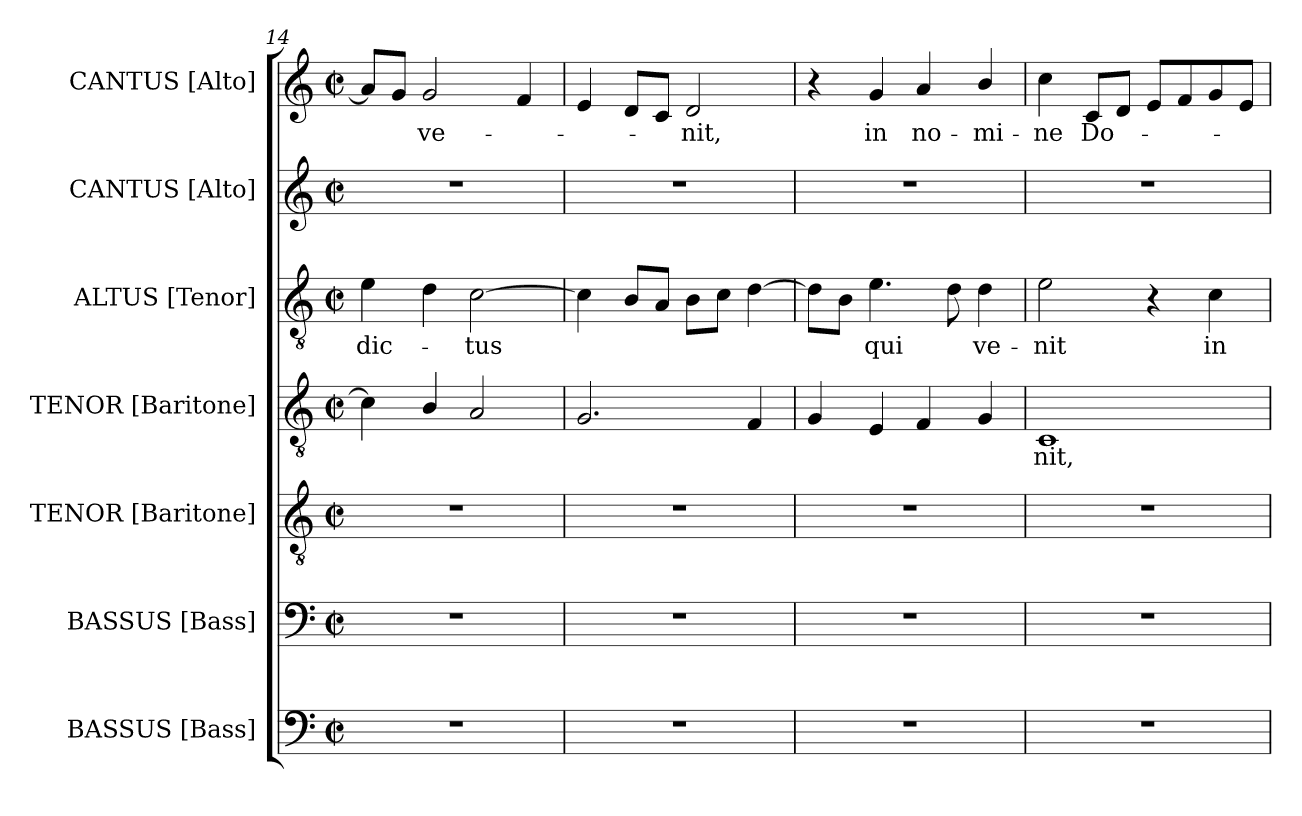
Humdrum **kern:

**kern	**kern	**kern	**kern	**text	**kern	**text	**kern	**kern	**text
*part7	*part6	*part5	*part4	*part4	*part3	*part3	*part2	*part1	*part1
*staff7	*staff6	*staff5	*staff4	*staff4	*staff3	*staff3	*staff2	*staff1	*staff1
*I"BASSUS [Bass]	*I"BASSUS [Bass]	*I"TENOR [Baritone]	*I"TENOR [Baritone]	*	*I"ALTUS [Tenor]	*	*I"CANTUS [Alto]	*I"CANTUS [Alto]	*
*I'B.	*I'B.	*I'Bar.	*I'Bar.	*	*I'T.	*	*I'A.	*I'A.	*
*clefF4	*clefF4	*clefGv2	*clefGv2	*	*clefGv2	*	*clefG2	*clefG2	*
*	*	*ITrd7c12	*ITrd7c12	*	*ITrd7c12	*	*	*	*
*k[]	*k[]	*k[]	*k[]	*	*k[]	*	*k[]	*k[]	*
*C:	*C:	*C:	*C:	*	*C:	*	*C:	*C:	*
*M2/2	*M2/2	*M2/2	*M2/2	*	*M2/2	*	*M2/2	*M2/2	*
*met(c|)	*met(c|)	*met(c|)	*met(c|)	*	*met(c|)	*	*met(c|)	*met(c|)	*
=14	=14	=14	=14	=14	=14	=14	=14	=14	=14
!	!	!	!	!	!	!LO:LY:b:color=#000000	!	!	!
1r	1r	1r	4Ci\]	.	4Ei\	-dic-	1r	8ai/L]	.
.	.	.	.	.	.	.	.	8gi/J	.
!	!	!	!	!	!	!	!	!	!LO:LY:b:color=#000000
.	.	.	4BBi/	.	4Di\	.	.	2gi/	ve-
!	!	!	!	!	!	!LO:LY:b:color=#000000	!	!	!
.	.	.	2AAi/	.	[>2Ci\	-tus	.	.	.
.	.	.	.	.	.	.	.	4fi/	.
=15	=15	=15	=15	=15	=15	=15	=15	=15	=15
1r	1r	1r	2.GGi/	.	4Ci\]	.	1r	4ei/	.
.	.	.	.	.	8BBi/L	.	.	8di/L	.
.	.	.	.	.	8AAi/J	.	.	8ci/J	.
!	!	!	!	!	!	!	!	!	!LO:LY:b:color=#000000
.	.	.	.	.	8BBi\L	.	.	2di/	-nit,
.	.	.	.	.	8Ci\J	.	.	.	.
.	.	.	4FFi/	.	[>4Di\	.	.	.	.
=16	=16	=16	=16	=16	=16	=16	=16	=16	=16
1r	1r	1r	4GGi/	.	8Di\L]	.	1r	4r	.
.	.	.	.	.	8BBi\J	.	.	.	.
!	!	!	!	!	!	!LO:LY:b:color=#000000	!	!	!
!	!	!	!	!	!	!	!	!	!LO:LY:b:color=#000000
.	.	.	4EEi/	.	4.Ei\	qui	.	4gi/	in
!	!	!	!	!	!	!	!	!	!LO:LY:b:color=#000000
.	.	.	4FFi/	.	.	.	.	4ai/	no-
.	.	.	.	.	8Di\	.	.	.	.
!	!	!	!	!	!	!LO:LY:b:color=#000000	!	!	!
!	!	!	!	!	!	!	!	!	!LO:LY:b:color=#000000
.	.	.	4GGi/	.	4Di\	ve-	.	4bi/	-mi-
=17	=17	=17	=17	=17	=17	=17	=17	=17	=17
!	!	!	!	!LO:LY:b:color=#000000	!	!	!	!	!
!	!	!	!	!	!	!LO:LY:b:color=#000000	!	!	!
!	!	!	!	!	!	!	!	!	!LO:LY:b:color=#000000
1r	1r	1r	1CCi	-nit,	2Ei\	-nit	1r	4cci\	-ne
!	!	!	!	!	!	!	!	!	!LO:LY:b:color=#000000
.	.	.	.	.	.	.	.	8ci/L	Do-
.	.	.	.	.	.	.	.	8di/J	.
.	.	.	.	.	4r	.	.	8ei/L	.
.	.	.	.	.	.	.	.	8fi/	.
!	!	!	!	!	!	!LO:LY:b:color=#000000	!	!	!
.	.	.	.	.	4Ci\	in	.	8gi/	.
.	.	.	.	.	.	.	.	8ei/J	.
=	=	=	=	=	=	=	=	=	=
*-	*-	*-	*-	*-	*-	*-	*-	*-	*-
